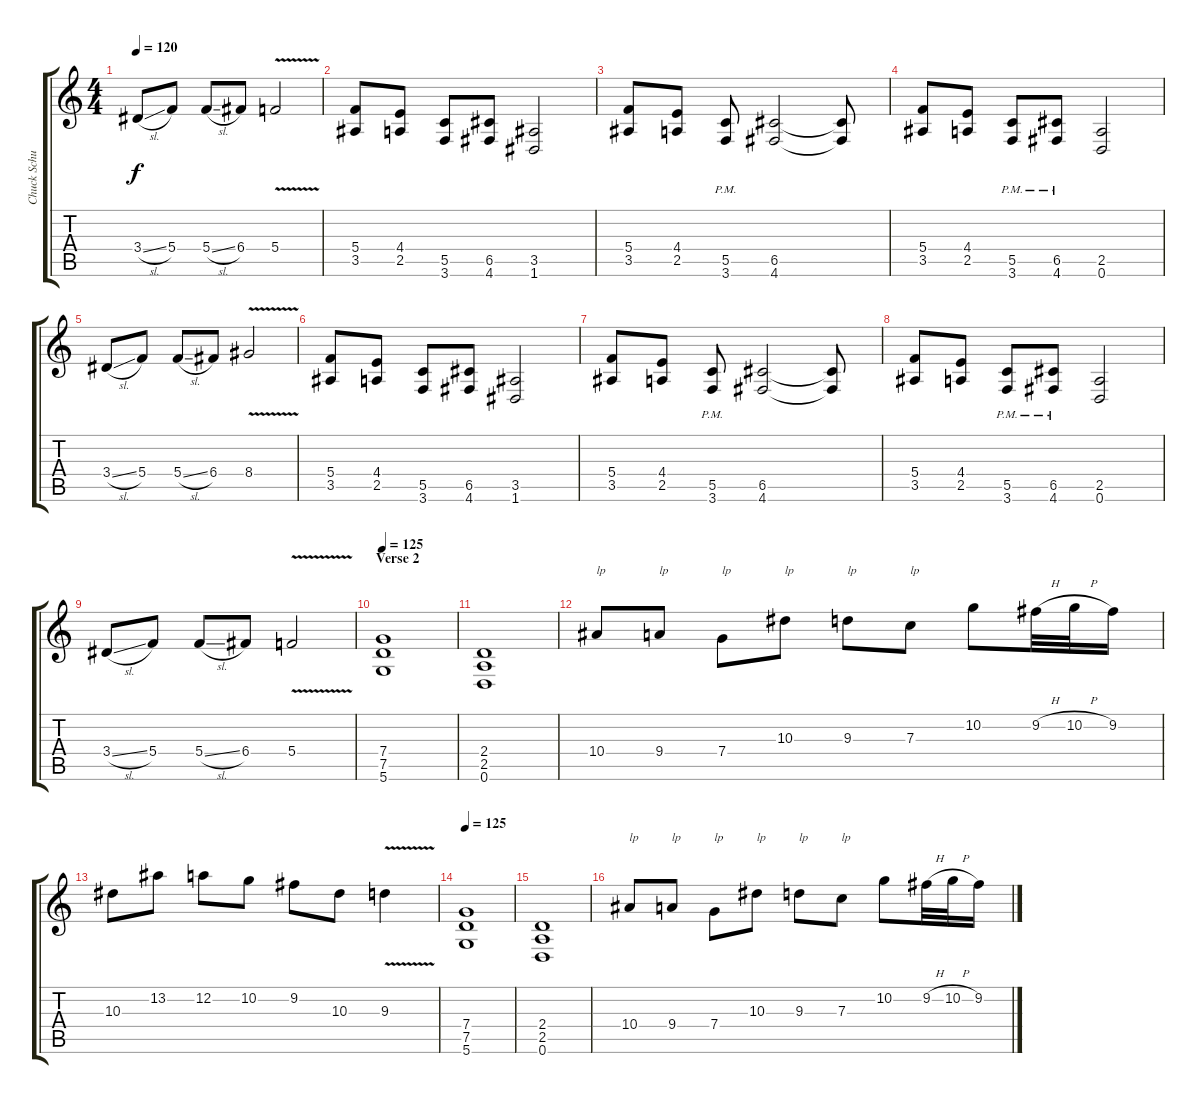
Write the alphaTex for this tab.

\track ("Chuck Schuldiner" "Chuck Schu") {instrument distortionguitar}
\staff {score tabs}
\tuning (D4 A3 F3 C3 G2 D2) {hide}
\ts (4 4)
\tempo 120
\clef g2
\ks c
3.4{sl}.8{dy f} 5.4.8 5.4{sl}.8 6.4.8 5.4{v}.2 |
(5.4 3.5).8{instrument distortionguitar} (4.4 2.5).8 (5.5 3.6).8 (6.5 4.6).8 (3.5 1.6).2 |
(5.4 3.5).8 (4.4 2.5).8 (5.5{pm} 3.6{pm}).8 (6.5 4.6).2 (6.5{t} 4.6{t}).8 |
(5.4 3.5).8 (4.4 2.5).8 (5.5{pm} 3.6{pm}).8 (6.5{pm} 4.6{pm}).8 (2.5 0.6).2 |
3.4{sl}.8 5.4.8 5.4{sl}.8 6.4.8 8.4{v}.2 |
(5.4 3.5).8{instrument distortionguitar} (4.4 2.5).8 (5.5 3.6).8 (6.5 4.6).8 (3.5 1.6).2 |
(5.4 3.5).8 (4.4 2.5).8 (5.5{pm} 3.6{pm}).8 (6.5 4.6).2 (6.5{t} 4.6{t}).8 |
(5.4 3.5).8 (4.4 2.5).8 (5.5{pm} 3.6{pm}).8 (6.5{pm} 4.6{pm}).8 (2.5 0.6).2 |
3.4{sl}.8 5.4.8 5.4{sl}.8 6.4.8 5.4{v}.2 |
\section ("" "Verse 2")
\tempo 125
(7.4 7.5 5.6).1 |
(2.4 2.5 0.6).1 |
10.4.8{txt "lp"} 9.4.8{txt "lp"} 7.4.8{txt "lp"} 10.3.8{txt "lp"} 9.3.8{txt "lp"} 7.3.8{txt "lp"} 10.2.8 9.2{h}.32 10.2{h}.32 9.2.16 |
10.3.8 13.2.8 12.2.8 10.2.8 9.2.8 10.3.8 9.3{v}.4 |
\tempo 125
(7.4 7.5 5.6).1 |
(2.4 2.5 0.6).1 |
10.4.8{txt "lp"} 9.4.8{txt "lp"} 7.4.8{txt "lp"} 10.3.8{txt "lp"} 9.3.8{txt "lp"} 7.3.8{txt "lp"} 10.2.8 9.2{h}.32 10.2{h}.32 9.2.16
